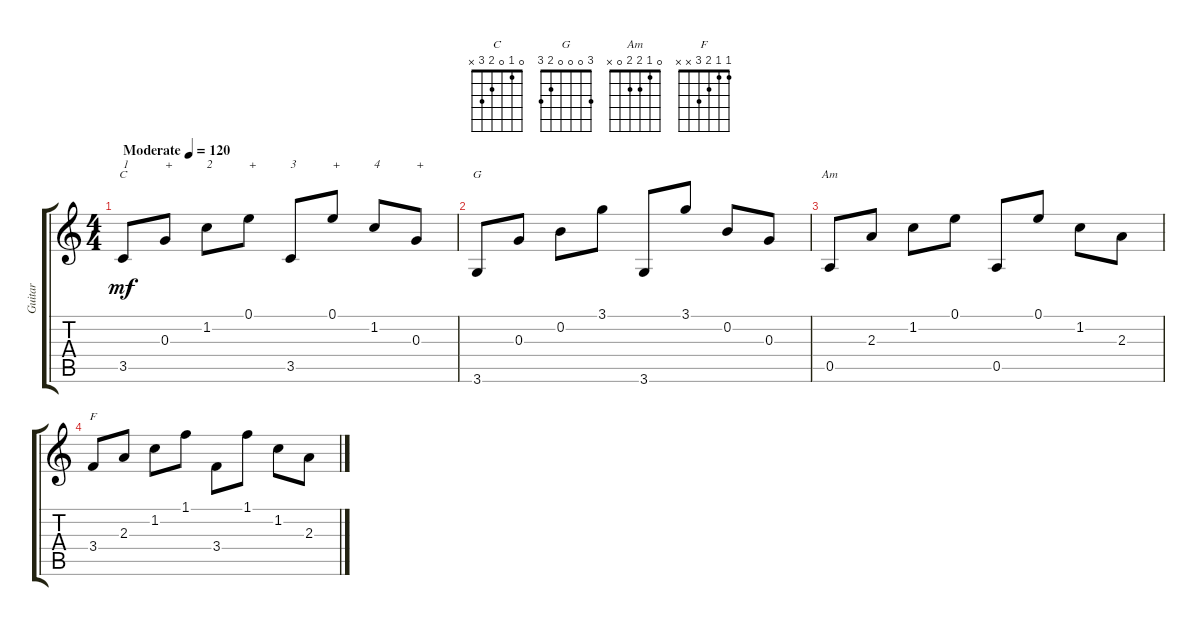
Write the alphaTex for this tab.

\track ("Guitar" "Guitar") {instrument acousticguitarnylon}
\staff {score tabs}
\tuning (E4 B3 G3 D3 A2 E2) {hide}
\chord ("C" 0 1 0 2 3 x)
\chord ("G" 3 0 0 0 2 3)
\chord ("Am" 0 1 2 2 0 x)
\chord ("F" 1 1 2 3 x x)
\ts (4 4)
\tempo (120 "Moderate")
\clef g2
\ks c
3.5.8{ch "C" txt "1" dy mf instrument acousticguitarnylon} 0.3.8{txt "+"} 1.2.8{txt "2"} 0.1.8{txt "+"} 3.5.8{txt "3"} 0.1.8{txt "+"} 1.2.8{txt "4"} 0.3.8{txt "+"} |
3.6.8{ch "G"} 0.3.8 0.2.8 3.1.8 3.6.8 3.1.8 0.2.8 0.3.8 |
0.5.8{ch "Am"} 2.3.8 1.2.8 0.1.8 0.5.8 0.1.8 1.2.8 2.3.8 |
3.4.8{ch "F"} 2.3.8 1.2.8 1.1.8 3.4.8 1.1.8 1.2.8 2.3.8
